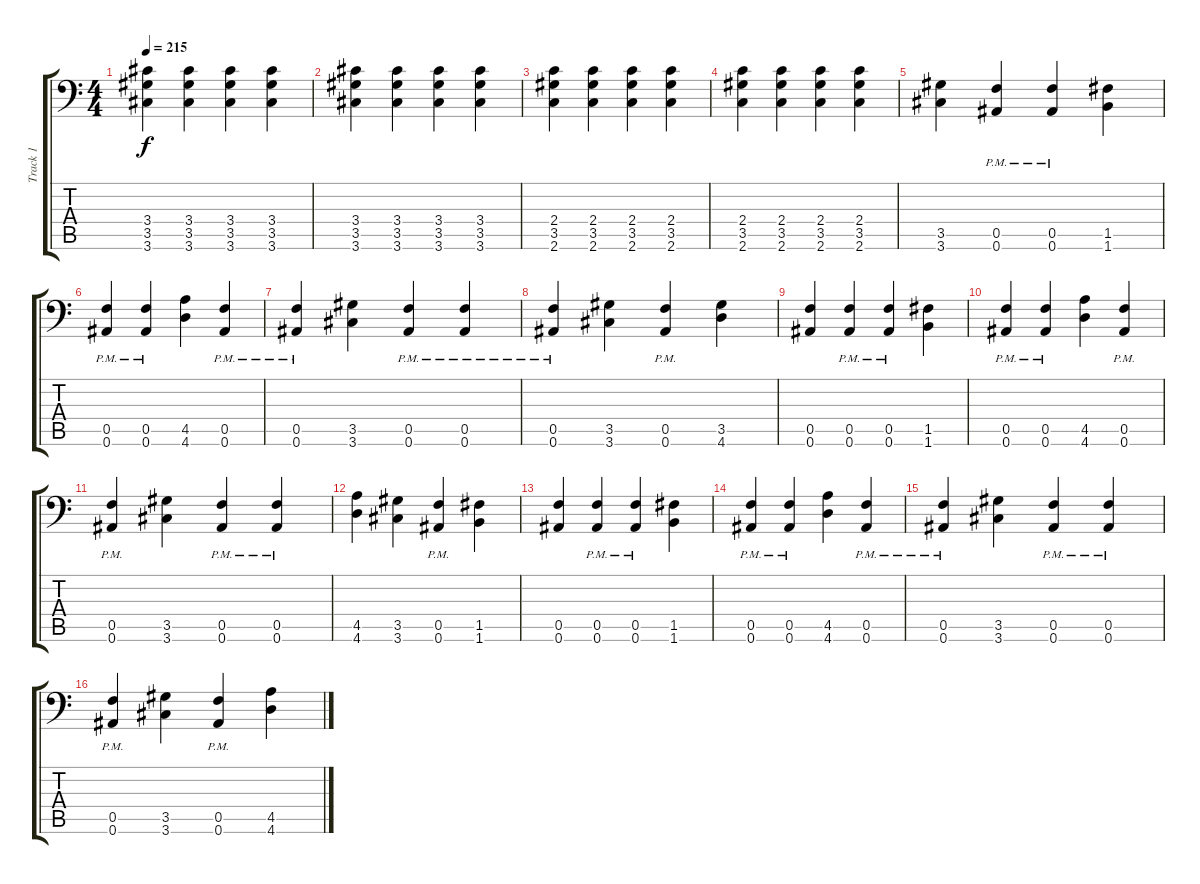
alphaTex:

\track ("Track 1" "Track 1") {instrument overdrivenguitar}
\staff {score tabs}
\tuning (C4 G3 Eb3 Bb2 F2 Bb1) {hide}
\ts (4 4)
\tempo 215
\clef f4
\ks c
(3.4 3.5 3.6).4{dy f} (3.4 3.5 3.6).4 (3.4 3.5 3.6).4 (3.4 3.5 3.6).4 |
(3.4 3.5 3.6).4 (3.4 3.5 3.6).4 (3.4 3.5 3.6).4 (3.4 3.5 3.6).4 |
(2.4 3.5 2.6).4 (2.4 3.5 2.6).4 (2.4 3.5 2.6).4 (2.4 3.5 2.6).4 |
(2.4 3.5 2.6).4 (2.4 3.5 2.6).4 (2.4 3.5 2.6).4 (2.4 3.5 2.6).4 |
(3.5 3.6).4 (0.5{pm} 0.6{pm}).4 (0.5{pm} 0.6{pm}).4 (1.5 1.6).4 |
(0.5{pm} 0.6{pm}).4 (0.5{pm} 0.6{pm}).4 (4.5 4.6).4 (0.5{pm} 0.6{pm}).4 |
(0.5{pm} 0.6{pm}).4 (3.5 3.6).4 (0.5{pm} 0.6{pm}).4 (0.5{pm} 0.6{pm}).4 |
(0.5{pm} 0.6{pm}).4 (3.5 3.6).4 (0.5{pm} 0.6{pm}).4 (3.5 4.6).4 |
(0.5 0.6).4 (0.5{pm} 0.6{pm}).4 (0.5{pm} 0.6{pm}).4 (1.5 1.6).4 |
(0.5{pm} 0.6{pm}).4 (0.5{pm} 0.6{pm}).4 (4.5 4.6).4 (0.5{pm} 0.6{pm}).4 |
(0.5{pm} 0.6{pm}).4 (3.5 3.6).4 (0.5{pm} 0.6{pm}).4 (0.5{pm} 0.6{pm}).4 |
(4.5 4.6).4 (3.5 3.6).4 (0.5{pm} 0.6{pm}).4 (1.5 1.6).4 |
(0.5 0.6).4 (0.5{pm} 0.6{pm}).4 (0.5{pm} 0.6{pm}).4 (1.5 1.6).4 |
(0.5{pm} 0.6{pm}).4 (0.5{pm} 0.6{pm}).4 (4.5 4.6).4 (0.5{pm} 0.6{pm}).4 |
(0.5{pm} 0.6{pm}).4 (3.5 3.6).4 (0.5{pm} 0.6{pm}).4 (0.5{pm} 0.6{pm}).4 |
(0.5{pm} 0.6{pm}).4 (3.5 3.6).4 (0.5{pm} 0.6{pm}).4 (4.5 4.6).4
